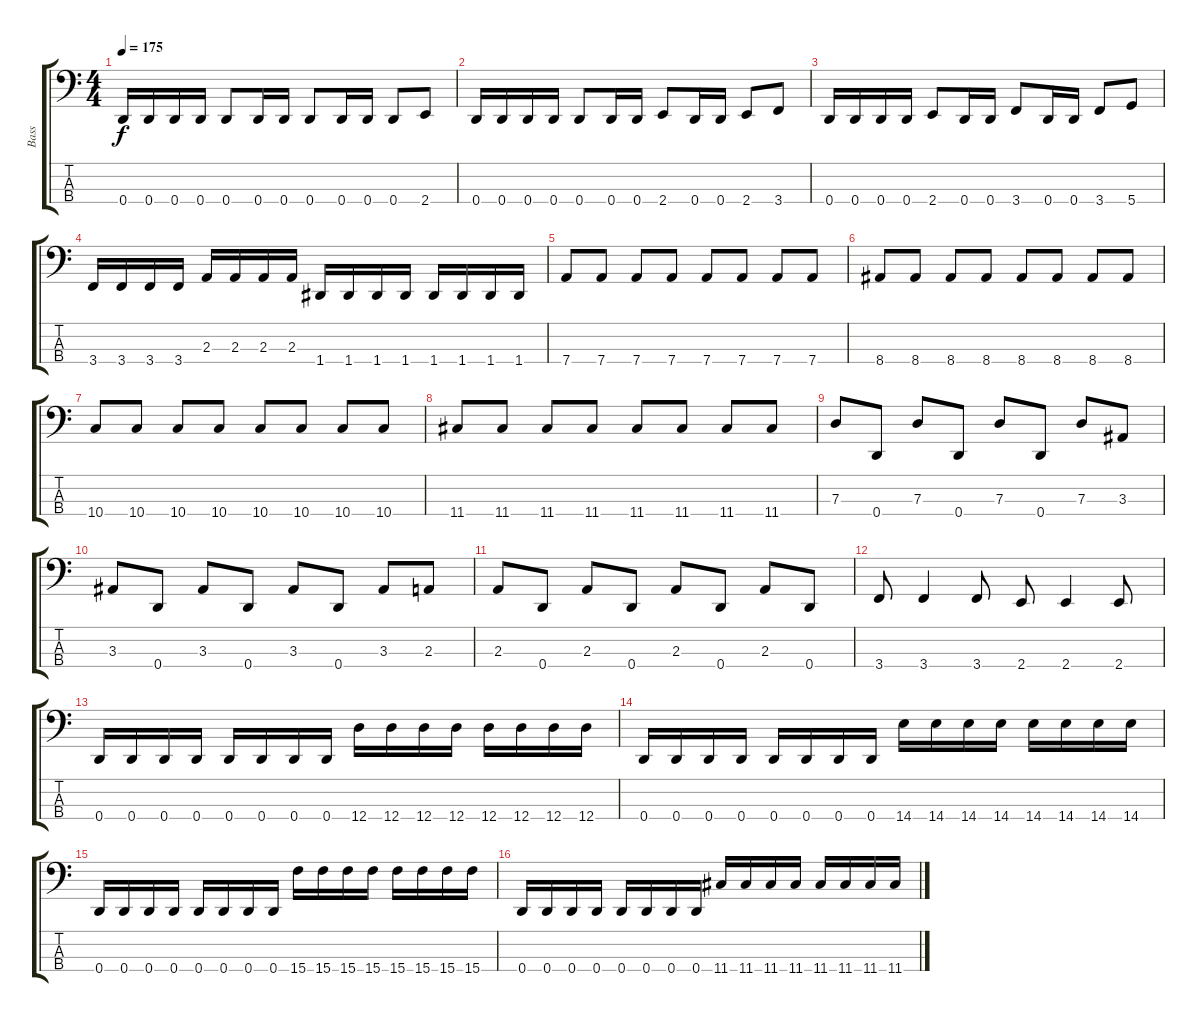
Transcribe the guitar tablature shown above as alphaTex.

\track ("Bass" "Bass") {instrument electricbasspick}
\staff {score tabs}
\tuning (F2 C2 G1 D1) {hide}
\ts (4 4)
\tempo 175
\clef f4
\ks c
0.4.16{dy f} 0.4.16 0.4.16 0.4.16 0.4.8 0.4.16 0.4.16 0.4.8 0.4.16 0.4.16 0.4.8 2.4.8 |
0.4.16 0.4.16 0.4.16 0.4.16 0.4.8 0.4.16 0.4.16 2.4.8 0.4.16 0.4.16 2.4.8 3.4.8 |
0.4.16 0.4.16 0.4.16 0.4.16 2.4.8 0.4.16 0.4.16 3.4.8 0.4.16 0.4.16 3.4.8 5.4.8 |
3.4.16 3.4.16 3.4.16 3.4.16 2.3.16 2.3.16 2.3.16 2.3.16 1.4.16 1.4.16 1.4.16 1.4.16 1.4.16 1.4.16 1.4.16 1.4.16 |
7.4.8 7.4.8 7.4.8 7.4.8 7.4.8 7.4.8 7.4.8 7.4.8 |
8.4.8 8.4.8 8.4.8 8.4.8 8.4.8 8.4.8 8.4.8 8.4.8 |
10.4.8 10.4.8 10.4.8 10.4.8 10.4.8 10.4.8 10.4.8 10.4.8 |
11.4.8 11.4.8 11.4.8 11.4.8 11.4.8 11.4.8 11.4.8 11.4.8 |
7.3.8 0.4.8 7.3.8 0.4.8 7.3.8 0.4.8 7.3.8 3.3.8 |
3.3.8 0.4.8 3.3.8 0.4.8 3.3.8 0.4.8 3.3.8 2.3.8 |
2.3.8 0.4.8 2.3.8 0.4.8 2.3.8 0.4.8 2.3.8 0.4.8 |
3.4.8 3.4.4 3.4.8 2.4.8 2.4.4 2.4.8 |
0.4.16 0.4.16 0.4.16 0.4.16 0.4.16 0.4.16 0.4.16 0.4.16 12.4.16 12.4.16 12.4.16 12.4.16 12.4.16 12.4.16 12.4.16 12.4.16 |
0.4.16 0.4.16 0.4.16 0.4.16 0.4.16 0.4.16 0.4.16 0.4.16 14.4.16 14.4.16 14.4.16 14.4.16 14.4.16 14.4.16 14.4.16 14.4.16 |
0.4.16 0.4.16 0.4.16 0.4.16 0.4.16 0.4.16 0.4.16 0.4.16 15.4.16 15.4.16 15.4.16 15.4.16 15.4.16 15.4.16 15.4.16 15.4.16 |
0.4.16 0.4.16 0.4.16 0.4.16 0.4.16 0.4.16 0.4.16 0.4.16 11.4.16 11.4.16 11.4.16 11.4.16 11.4.16 11.4.16 11.4.16 11.4.16
